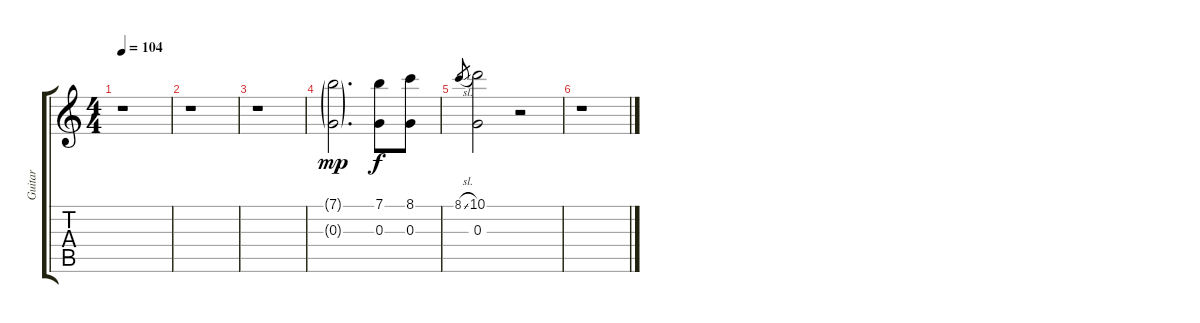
\track ("Guitar" "Guitar") {instrument electricguitarjazz}
\staff {score tabs}
\tuning (E4 B3 G3 D3 A2 E2) {hide}
\ts (4 4)
\tempo 104
\clef g2
\ks c
r.1{dy f} |
r.1 |
r.1 |
(7.1{g} 0.3{g}).2{d dy mp} (7.1 0.3).8{dy f} (8.1 0.3).8 |
8.1{sl}.8{gr} (10.1 0.3).2 r.2 |
r.1
